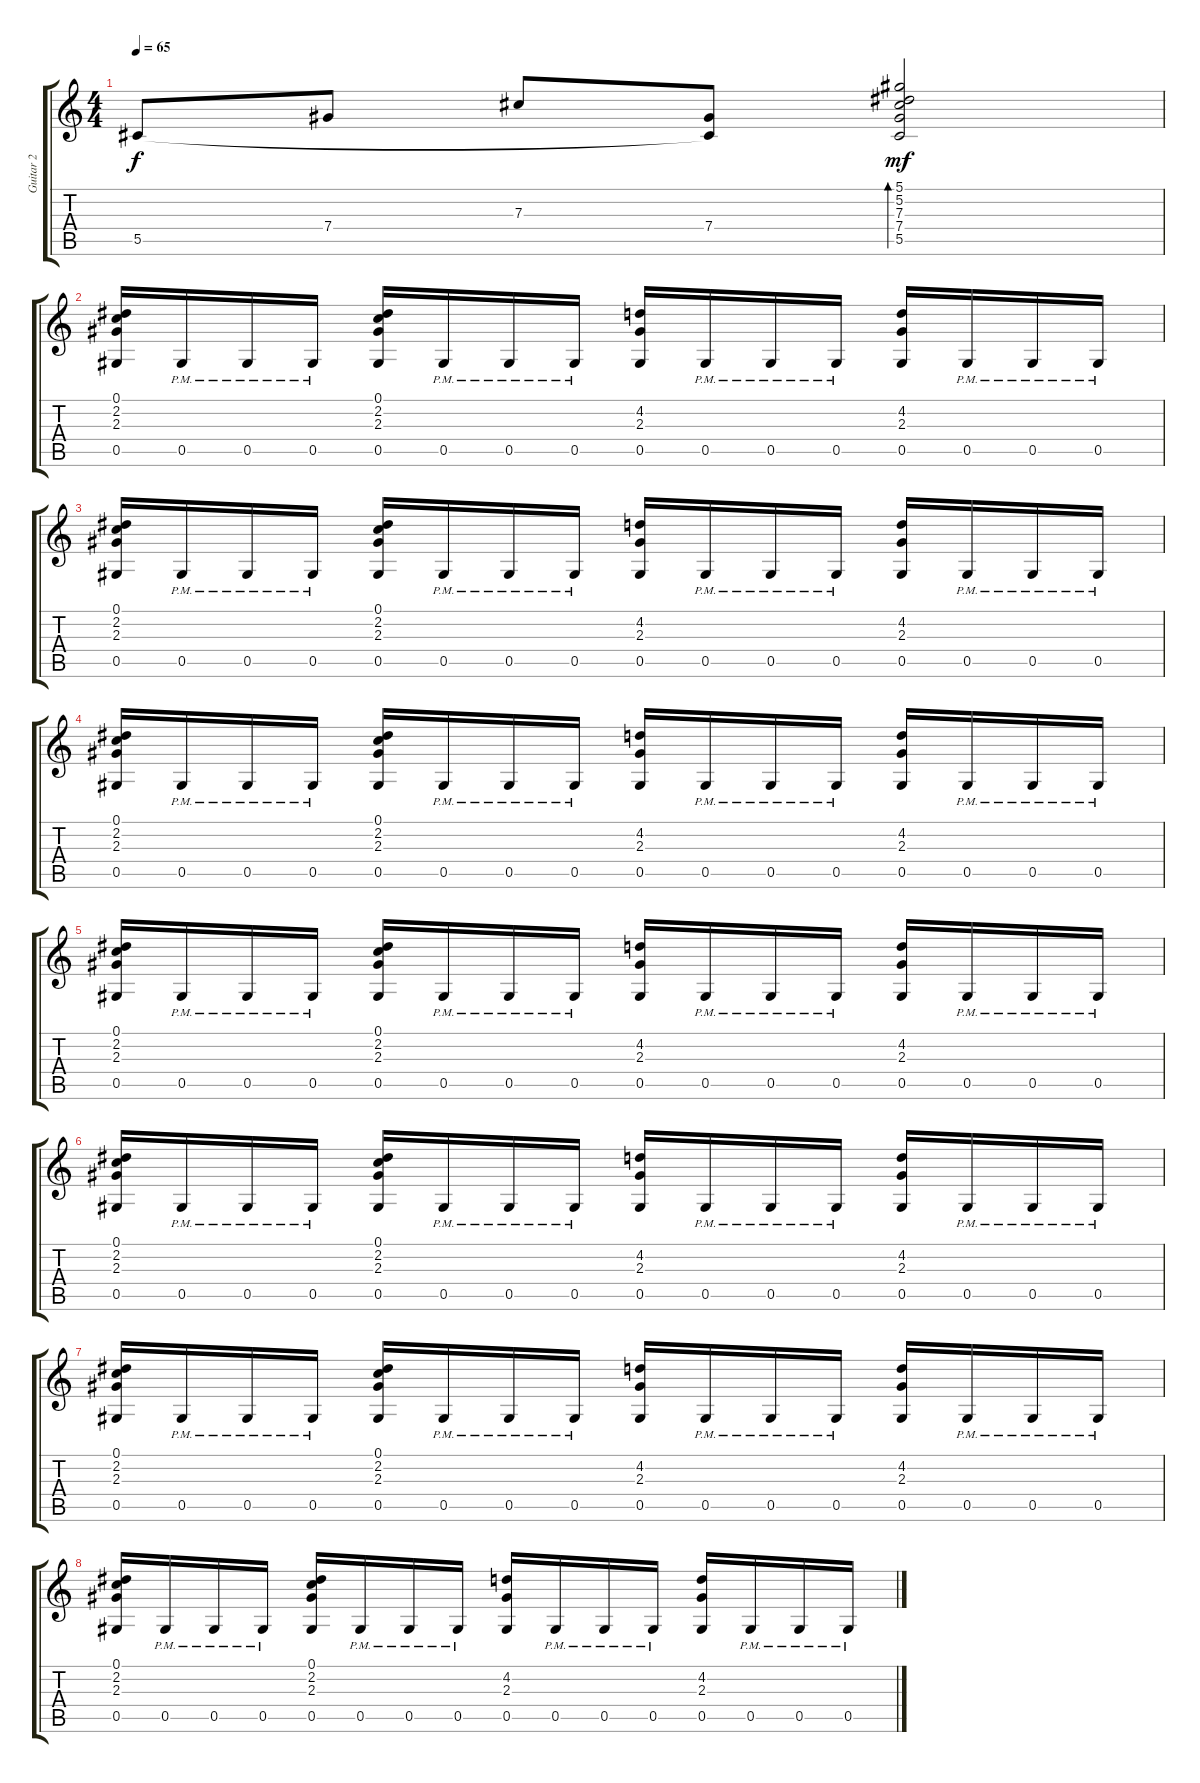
\track ("Guitar 2" "Guitar 2") {instrument acousticguitarnylon}
\staff {score tabs}
\tuning (Eb4 Bb3 Gb3 Db3 Ab2 Eb2) {hide}
\ts (4 4)
\tempo 65
\clef g2
\ks c
5.5.8{dy f} 7.4.8 7.3.8 (7.4 5.5{t}).8 (5.1 5.2 7.3 7.4 5.5).2{bd 60 dy mf} |
(0.1 2.2 2.3 0.5).16 0.5{pm}.16 0.5{pm}.16 0.5{pm}.16 (0.1 2.2 2.3 0.5).16 0.5{pm}.16 0.5{pm}.16 0.5{pm}.16 (4.2 2.3 0.5).16 0.5{pm}.16 0.5{pm}.16 0.5{pm}.16 (4.2 2.3 0.5).16 0.5{pm}.16 0.5{pm}.16 0.5{pm}.16 |
(0.1 2.2 2.3 0.5).16 0.5{pm}.16 0.5{pm}.16 0.5{pm}.16 (0.1 2.2 2.3 0.5).16 0.5{pm}.16 0.5{pm}.16 0.5{pm}.16 (4.2 2.3 0.5).16 0.5{pm}.16 0.5{pm}.16 0.5{pm}.16 (4.2 2.3 0.5).16 0.5{pm}.16 0.5{pm}.16 0.5{pm}.16 |
(0.1 2.2 2.3 0.5).16 0.5{pm}.16 0.5{pm}.16 0.5{pm}.16 (0.1 2.2 2.3 0.5).16 0.5{pm}.16 0.5{pm}.16 0.5{pm}.16 (4.2 2.3 0.5).16 0.5{pm}.16 0.5{pm}.16 0.5{pm}.16 (4.2 2.3 0.5).16 0.5{pm}.16 0.5{pm}.16 0.5{pm}.16 |
(0.1 2.2 2.3 0.5).16 0.5{pm}.16 0.5{pm}.16 0.5{pm}.16 (0.1 2.2 2.3 0.5).16 0.5{pm}.16 0.5{pm}.16 0.5{pm}.16 (4.2 2.3 0.5).16 0.5{pm}.16 0.5{pm}.16 0.5{pm}.16 (4.2 2.3 0.5).16 0.5{pm}.16 0.5{pm}.16 0.5{pm}.16 |
(0.1 2.2 2.3 0.5).16 0.5{pm}.16 0.5{pm}.16 0.5{pm}.16 (0.1 2.2 2.3 0.5).16 0.5{pm}.16 0.5{pm}.16 0.5{pm}.16 (4.2 2.3 0.5).16 0.5{pm}.16 0.5{pm}.16 0.5{pm}.16 (4.2 2.3 0.5).16 0.5{pm}.16 0.5{pm}.16 0.5{pm}.16 |
(0.1 2.2 2.3 0.5).16 0.5{pm}.16 0.5{pm}.16 0.5{pm}.16 (0.1 2.2 2.3 0.5).16 0.5{pm}.16 0.5{pm}.16 0.5{pm}.16 (4.2 2.3 0.5).16 0.5{pm}.16 0.5{pm}.16 0.5{pm}.16 (4.2 2.3 0.5).16 0.5{pm}.16 0.5{pm}.16 0.5{pm}.16 |
(0.1 2.2 2.3 0.5).16 0.5{pm}.16 0.5{pm}.16 0.5{pm}.16 (0.1 2.2 2.3 0.5).16 0.5{pm}.16 0.5{pm}.16 0.5{pm}.16 (4.2 2.3 0.5).16 0.5{pm}.16 0.5{pm}.16 0.5{pm}.16 (4.2 2.3 0.5).16 0.5{pm}.16 0.5{pm}.16 0.5{pm}.16
